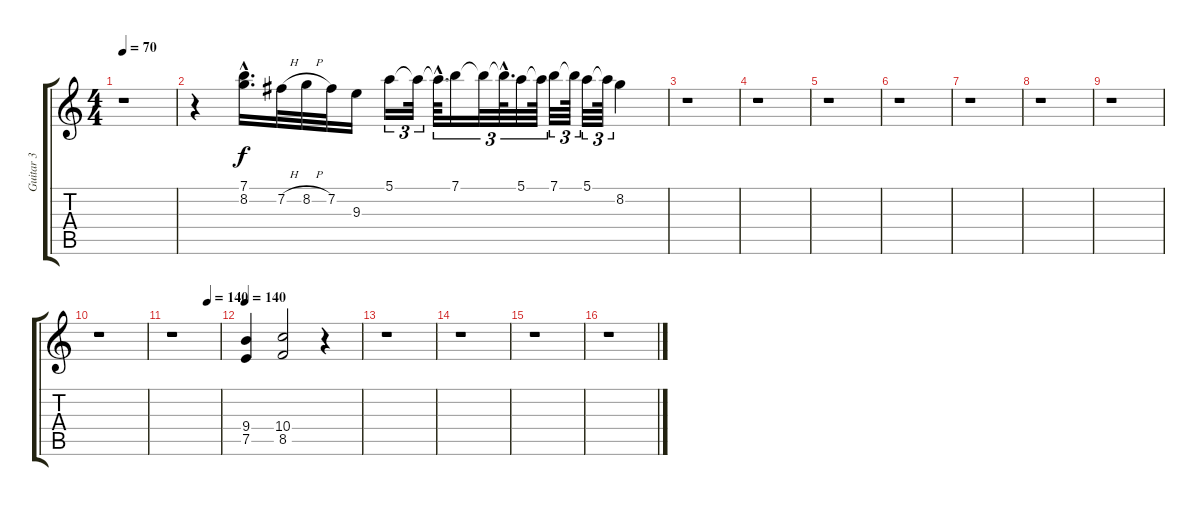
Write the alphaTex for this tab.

\track ("Guitar 3" "Guitar 3") {instrument distortionguitar}
\staff {score tabs}
\tuning (E4 B3 G3 D3 A2 E2) {hide}
\ts (4 4)
\tempo 70
\clef g2
\ks c
r.1{dy f} |
r.4 (7.1{hac} 8.2{hac}).16{d} 7.2{h}.32 8.2{h}.32 7.2.32 9.3.16 5.1.16{tu (3 2)} 5.1{t}.32{tu (3 2)} 5.1{hac t}.64{d tu (3 2)} 7.1.16{tu (3 2)} 7.1{t}.32{tu (3 2)} 7.1{hac t}.64{d tu (3 2)} 5.1.32{tu (3 2)} 5.1{t}.64{tu (3 2)} 7.1.32{tu (3 2)} 7.1{t}.64{tu (3 2)} 5.1.32{tu (3 2)} 5.1{t}.64{tu (3 2)} 8.2.4 |
r.1 |
r.1 |
r.1 |
r.1 |
r.1 |
r.1 |
r.1 |
r.1 |
\tempo (140 0.75)
r.1 |
\tempo 140
(9.4 7.5).4 (10.4 8.5).2 r.4 |
r.1 |
r.1 |
r.1 |
r.1
